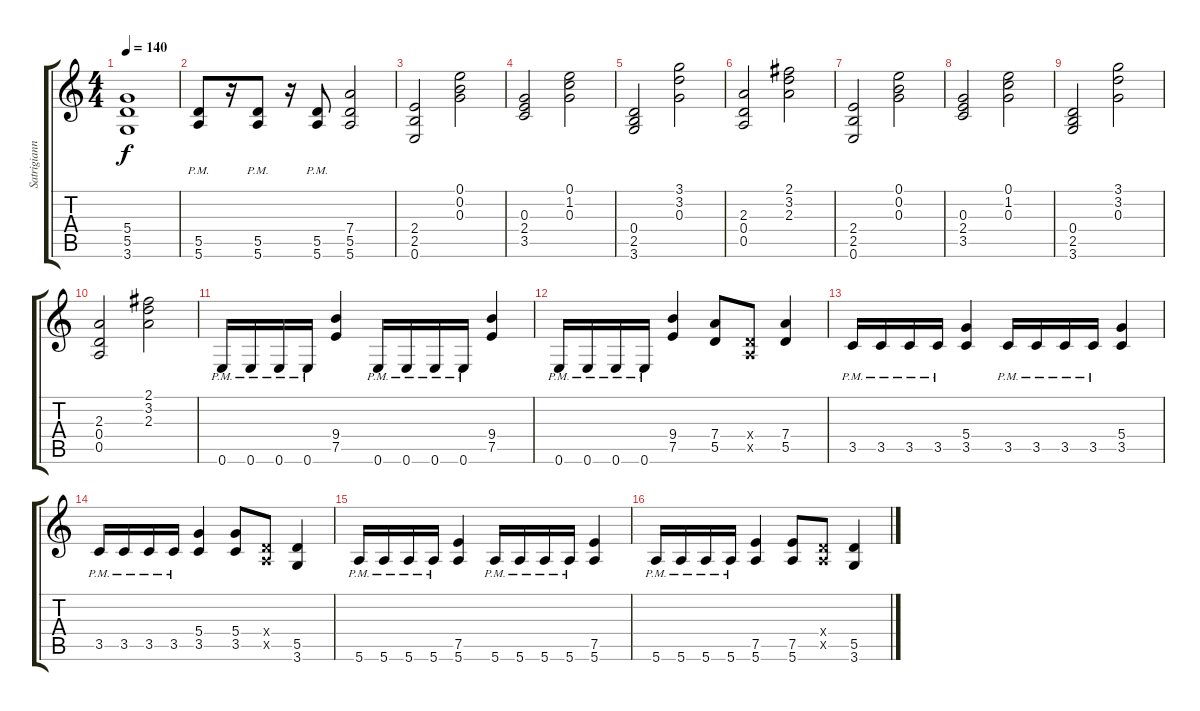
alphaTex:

\track ("Satrigiannis" "Satrigiann") {instrument overdrivenguitar}
\staff {score tabs}
\tuning (E4 B3 G3 D3 A2 E2) {hide}
\ts (4 4)
\tempo 140
\clef g2
\ks c
(5.4 5.5 3.6).1{dy f} |
(5.5{pm} 5.6{pm}).8 r.16 (5.5{pm} 5.6{pm}).8 r.16 (5.5{pm} 5.6{pm}).8 (7.4 5.5 5.6).2 |
(2.4 2.5 0.6).2 (0.1 0.2 0.3).2 |
(0.3 2.4 3.5).2 (0.1 1.2 0.3).2 |
(0.4 2.5 3.6).2 (3.1 3.2 0.3).2 |
(2.3 0.4 0.5).2 (2.1 3.2 2.3).2 |
(2.4 2.5 0.6).2 (0.1 0.2 0.3).2 |
(0.3 2.4 3.5).2 (0.1 1.2 0.3).2 |
(0.4 2.5 3.6).2 (3.1 3.2 0.3).2 |
(2.3 0.4 0.5).2 (2.1 3.2 2.3).2 |
0.6{pm}.16{balance 3} 0.6{pm}.16 0.6{pm}.16 0.6{pm}.16 (9.4 7.5).4 0.6{pm}.16 0.6{pm}.16 0.6{pm}.16 0.6{pm}.16 (9.4 7.5).4 |
0.6{pm}.16 0.6{pm}.16 0.6{pm}.16 0.6{pm}.16 (9.4 7.5).4 (7.4 5.5).8 (0.4{x} 0.5{x}).8 (7.4 5.5).4 |
3.5{pm}.16 3.5{pm}.16 3.5{pm}.16 3.5{pm}.16 (5.4 3.5).4 3.5{pm}.16 3.5{pm}.16 3.5{pm}.16 3.5{pm}.16 (5.4 3.5).4 |
3.5{pm}.16 3.5{pm}.16 3.5{pm}.16 3.5{pm}.16 (5.4 3.5).4 (5.4 3.5).8 (0.4{x} 0.5{x}).8 (5.5 3.6).4 |
5.6{pm}.16 5.6{pm}.16 5.6{pm}.16 5.6{pm}.16 (7.5 5.6).4 5.6{pm}.16 5.6{pm}.16 5.6{pm}.16 5.6{pm}.16 (7.5 5.6).4 |
5.6{pm}.16 5.6{pm}.16 5.6{pm}.16 5.6{pm}.16 (7.5 5.6).4 (7.5 5.6).8 (0.4{x} 0.5{x}).8 (5.5 3.6).4
